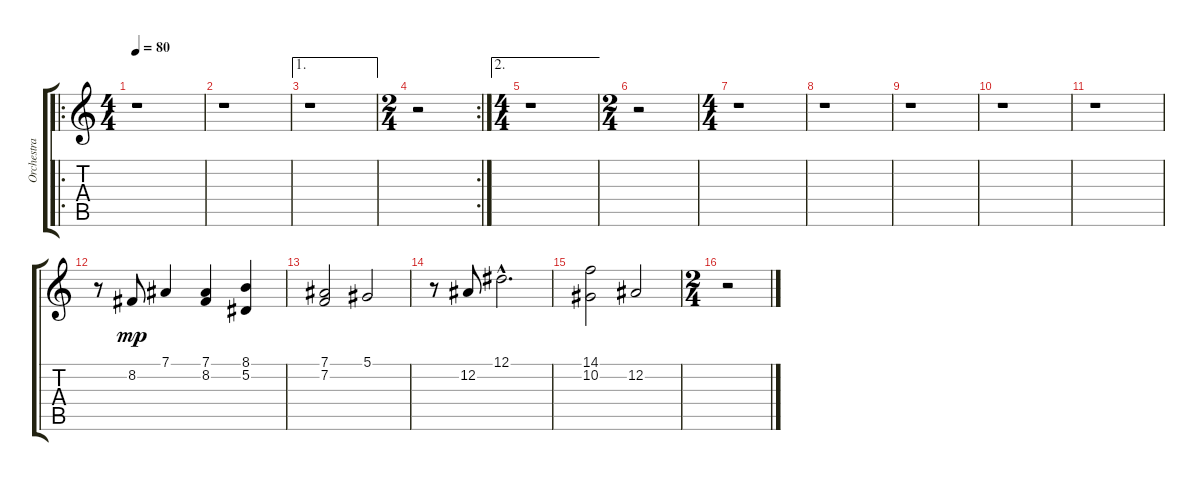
\track ("Orchestra 2" "Orchestra ") {instrument stringensemble1}
\staff {score tabs}
\tuning (Eb4 Bb3 Gb3 Db3 Ab2 Eb2) {hide}
\ro
\ts (4 4)
\tempo 80
\clef g2
\ks c
r.1{dy mp instrument stringensemble1} |
r.1 |
\ae 1
r.1 |
\rc 2
\ts (2 4)
r.2 |
\ae 2
\ts (4 4)
r.1 |
\ts (2 4)
r.2 |
\ts (4 4)
r.1 |
r.1 |
r.1 |
r.1 |
r.1 |
r.8 8.2.8 7.1.4 (7.1 8.2).4 (8.1 5.2).4 |
(7.1 7.2).2 5.1.2 |
r.8 12.2.8 12.1{hac}.2{d} |
(14.1 10.2).2 12.2.2 |
\ts (2 4)
r.2
